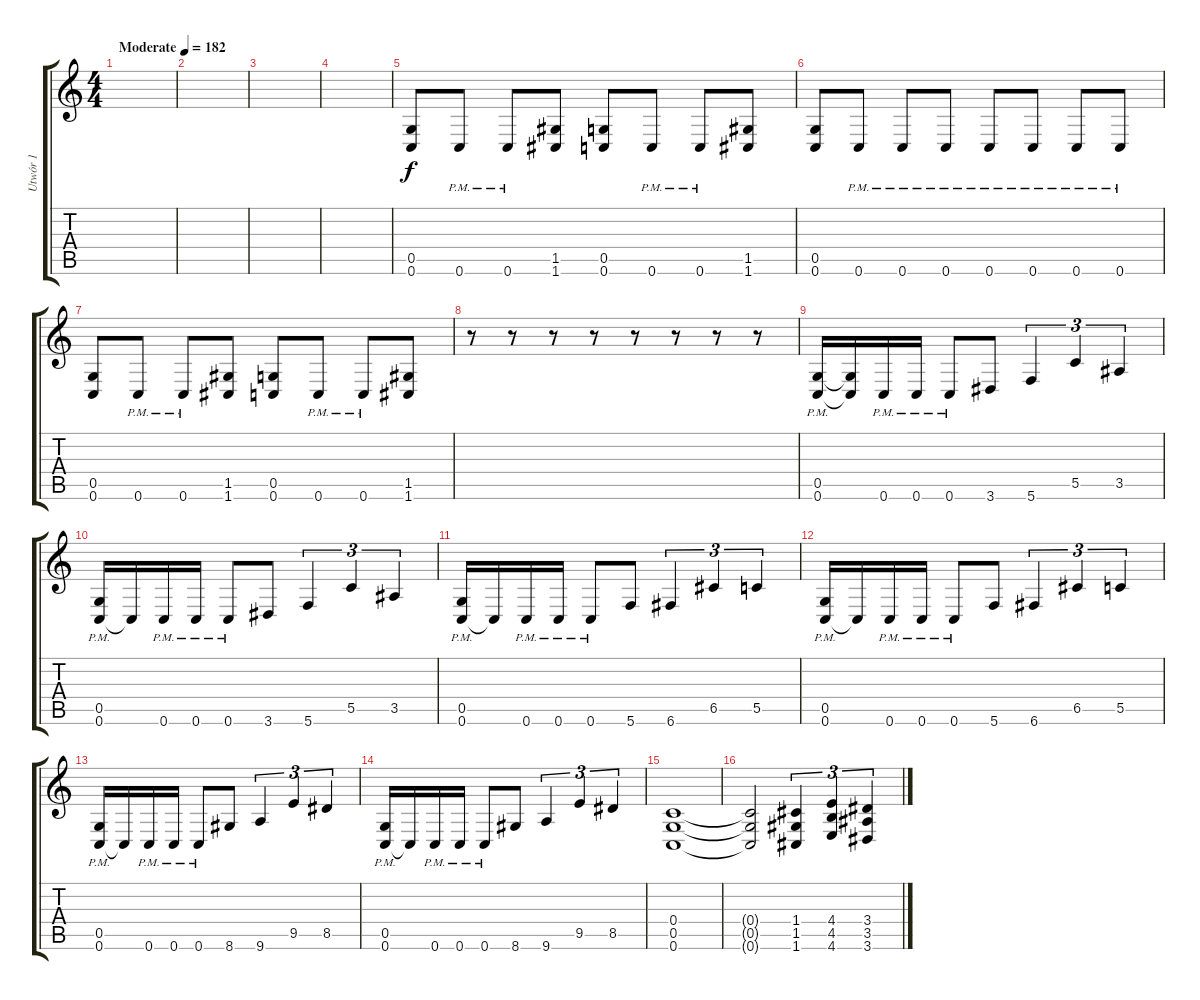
\track ("Utwór 1" "Utwór 1") {instrument distortionguitar}
\staff {score tabs}
\tuning (D4 A3 F3 C3 G2 C2) {hide}
\ts (4 4)
\tempo (182 "Moderate")
\clef g2
\ks c
|
|
|
|
(0.5 0.6).8 0.6{pm}.8 0.6{pm}.8 (1.5 1.6).8 (0.5 0.6).8 0.6{pm}.8 0.6{pm}.8 (1.5 1.6).8 |
(0.5 0.6).8 0.6{pm}.8 0.6{pm}.8 0.6{pm}.8 0.6{pm}.8 0.6{pm}.8 0.6{pm}.8 0.6{pm}.8 |
(0.5 0.6).8 0.6{pm}.8 0.6{pm}.8 (1.5 1.6).8 (0.5 0.6).8 0.6{pm}.8 0.6{pm}.8 (1.5 1.6).8 |
r.8 r.8 r.8 r.8 r.8 r.8 r.8 r.8 |
(0.5{pm} 0.6{pm}).16 (0.5{t} 0.6{t}).16 0.6{pm}.16 0.6{pm}.16 0.6{pm}.8 3.6.8 5.6.4{tu (3 2)} 5.5.4{tu (3 2)} 3.5.4{tu (3 2)} |
(0.5{pm} 0.6{pm}).16 0.6{t}.16 0.6{pm}.16 0.6{pm}.16 0.6{pm}.8 3.6.8 5.6.4{tu (3 2)} 5.5.4{tu (3 2)} 3.5.4{tu (3 2)} |
(0.5{pm} 0.6{pm}).16 0.6{t}.16 0.6{pm}.16 0.6{pm}.16 0.6{pm}.8 5.6.8 6.6.4{tu (3 2)} 6.5.4{tu (3 2)} 5.5.4{tu (3 2)} |
(0.5{pm} 0.6{pm}).16 0.6{t}.16 0.6{pm}.16 0.6{pm}.16 0.6{pm}.8 5.6.8 6.6.4{tu (3 2)} 6.5.4{tu (3 2)} 5.5.4{tu (3 2)} |
(0.5{pm} 0.6{pm}).16 0.6{t}.16 0.6{pm}.16 0.6{pm}.16 0.6{pm}.8 8.6.8 9.6.4{tu (3 2)} 9.5.4{tu (3 2)} 8.5.4{tu (3 2)} |
(0.5{pm} 0.6{pm}).16 0.6{t}.16 0.6{pm}.16 0.6{pm}.16 0.6{pm}.8 8.6.8 9.6.4{tu (3 2)} 9.5.4{tu (3 2)} 8.5.4{tu (3 2)} |
(0.4 0.5 0.6).1 |
(0.4{t} 0.5{t} 0.6{t}).2 (1.4 1.5 1.6).4{tu (3 2)} (4.4 4.5 4.6).4{tu (3 2)} (3.4 3.5 3.6).4{tu (3 2)}
